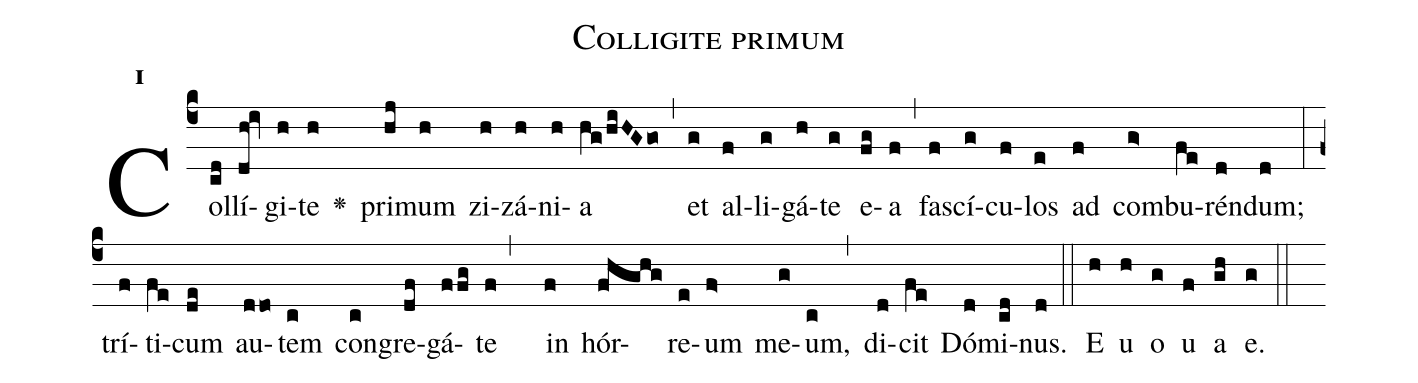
name:Colligite primum;
office-part:Antiphona;
mode:1;
%%
initial-style: 1;
name: Colligite primum;
book: Antiphonae & Responsoria/Tomus IV, p. 66;
occasion: Dominica XVI per Annum;
office-part: Vesperae Ant Ma;
annotation: 1g;
centering-scheme: english;
font: OFLSortsMillGoudy;
height: 11;
width: 4.5;
%%
(c4)Col(cd)lí(dh!iv)gi(h)te(h) <v>\greheightstar</v>() pri(hj)mum(h) zi(h)zá(h)ni(h)a(hg/hiHGgo) (,) et(g) al(f)li(g)gá(h)te(g) e(fg)a(f) (,) fa(f)scí(g)cu(f)los(e) ad(f) com(g>)bu(fe)rén(d)dum;(d) (:) trí(f)ti(fe)cum(de) au(ddo)tem(c) con(c)gre(df)gá(ffg)te(f,) in(f) hór(fhghg)re(e)um(f>) me(g)um,(c) (,) di(d)cit(fe) Dó(d)mi(cd)nus.(d) (::) E(h) u(h) o(g) u(f) a(gh) e.(g) (::)
